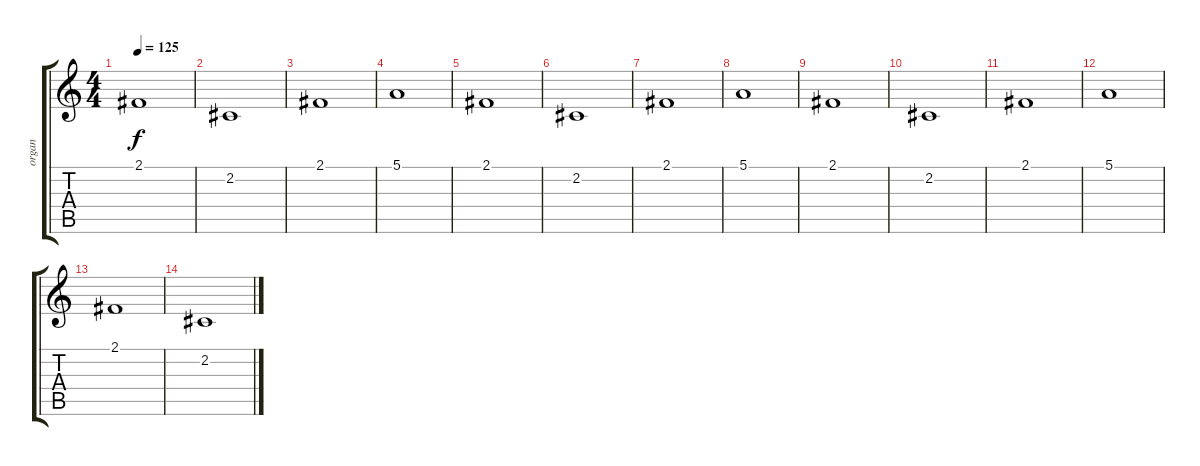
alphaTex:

\track ("organ" "organ") {instrument rockorgan}
\staff {score tabs}
\tuning (E4 B3 G3 D3 A2 E2) {hide}
\ts (4 4)
\tempo 125
\clef g2
\ks c
2.1.1{dy f} |
2.2.1 |
2.1.1 |
5.1.1 |
2.1.1 |
2.2.1 |
2.1.1 |
5.1.1 |
2.1.1 |
2.2.1 |
2.1.1 |
5.1.1 |
2.1.1 |
2.2.1
